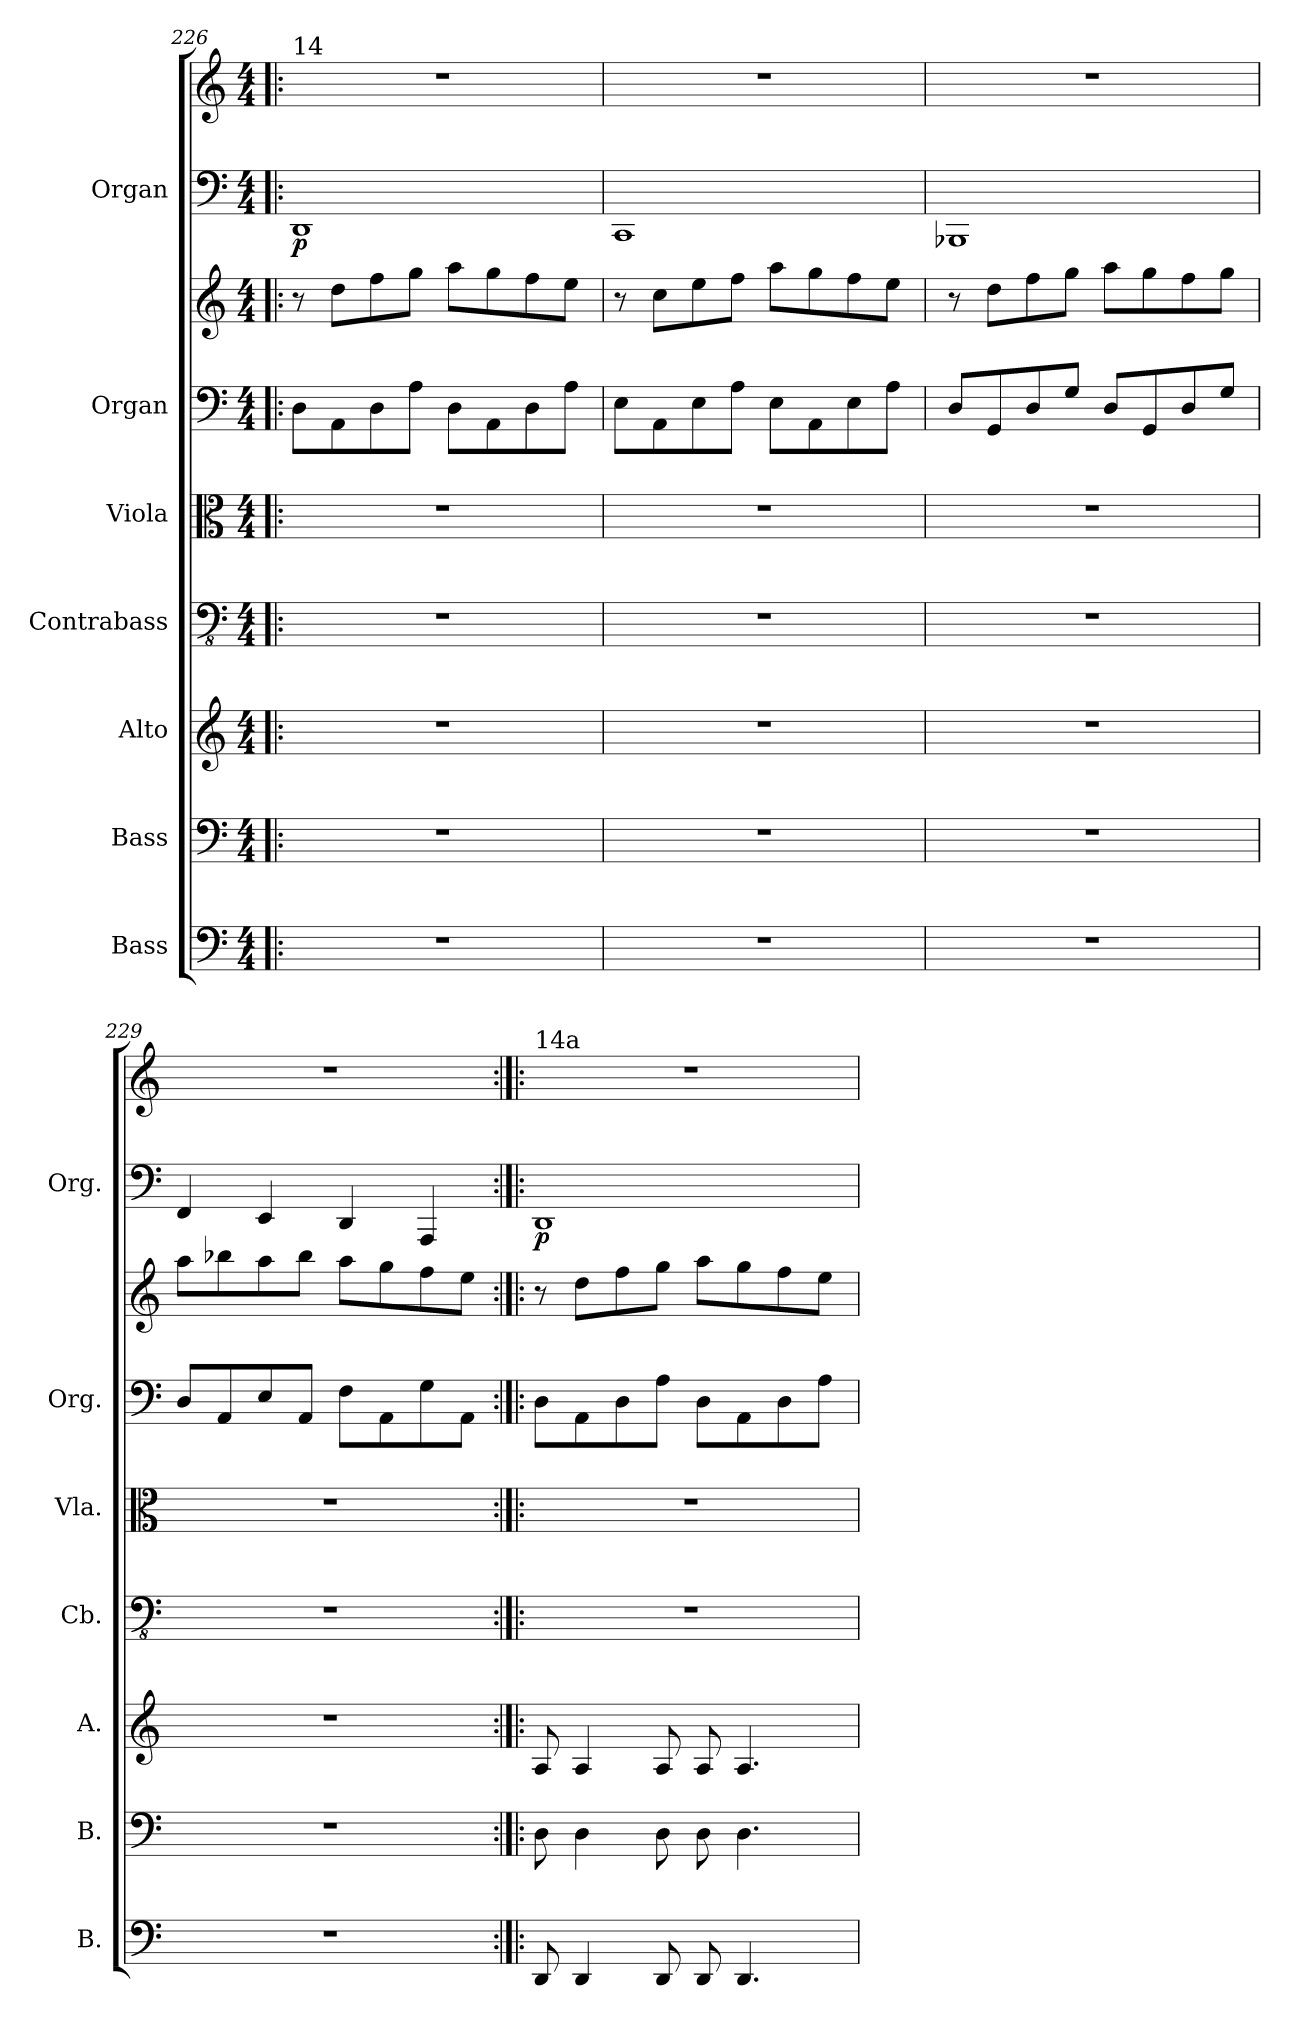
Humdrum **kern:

**kern	**kern	**kern	**kern	**kern	**kern	**kern	**kern	**kern	**dynam
*part7	*part6	*part5	*part4	*part3	*part2	*part2	*part1	*part1	*part1
*staff9	*staff8	*staff7	*staff6	*staff5	*staff4	*staff3	*staff2	*staff1	*staff1/2
*I"Bass	*I"Bass	*I"Alto	*I"Contrabass	*I"Viola	*I"Organ	*	*I"Organ	*	*
*I'B.	*I'B.	*I'A.	*I'Cb.	*I'Vla.	*I'Org.	*	*I'Org.	*	*
*clefF4	*clefF4	*clefG2	*clefFv4	*clefC3	*clefF4	*clefG2	*clefF4	*clefG2	*
*	*	*	*ITrd7c12	*	*	*	*	*	*
*k[]	*k[]	*k[]	*k[]	*k[]	*k[]	*k[]	*k[]	*k[]	*
*M4/4	*M4/4	*M4/4	*M4/4	*M4/4	*M4/4	*M4/4	*M4/4	*M4/4	*
=226!|:	=226!|:	=226!|:	=226!|:	=226!|:	=226!|:	=226!|:	=226!|:	=226!|:	=226!|:
!	!	!	!	!	!	!	!	!LO:TX:a:t=14	!
!	!	!	!	!	!	!	!	!	!LO:DY:b=2
1r	1r	1r	1r	1r	8D\L	8r	1DD	1r	p
.	.	.	.	.	8AA\	8dd\L	.	.	.
.	.	.	.	.	8D\	8ff\	.	.	.
.	.	.	.	.	8A\J	8gg\J	.	.	.
.	.	.	.	.	8D\L	8aa\L	.	.	.
.	.	.	.	.	8AA\	8gg\	.	.	.
.	.	.	.	.	8D\	8ff\	.	.	.
.	.	.	.	.	8A\J	8ee\J	.	.	.
!!LO:PB:g=z
=227	=227	=227	=227	=227	=227	=227	=227	=227	=227
1r	1r	1r	1r	1r	8E\L	8r	1CC	1r	.
.	.	.	.	.	8AA\	8cc\L	.	.	.
.	.	.	.	.	8E\	8ee\	.	.	.
.	.	.	.	.	8A\J	8ff\J	.	.	.
.	.	.	.	.	8E\L	8aa\L	.	.	.
.	.	.	.	.	8AA\	8gg\	.	.	.
.	.	.	.	.	8E\	8ff\	.	.	.
.	.	.	.	.	8A\J	8ee\J	.	.	.
=228	=228	=228	=228	=228	=228	=228	=228	=228	=228
1r	1r	1r	1r	1r	8D/L	8r	1BBB-X	1r	.
.	.	.	.	.	8GG/	8dd\L	.	.	.
.	.	.	.	.	8D/	8ff\	.	.	.
.	.	.	.	.	8G/J	8gg\J	.	.	.
.	.	.	.	.	8D/L	8aa\L	.	.	.
.	.	.	.	.	8GG/	8gg\	.	.	.
.	.	.	.	.	8D/	8ff\	.	.	.
.	.	.	.	.	8G/J	8gg\J	.	.	.
=229	=229	=229	=229	=229	=229	=229	=229	=229	=229
1r	1r	1r	1r	1r	8D/L	8aa\L	4FF/	1r	.
.	.	.	.	.	8AA/	8bb-X\	.	.	.
.	.	.	.	.	8E/	8aa\	4EE/	.	.
.	.	.	.	.	8AA/J	8bb-\J	.	.	.
.	.	.	.	.	8F\L	8aa\L	4DD/	.	.
.	.	.	.	.	8AA\	8gg\	.	.	.
.	.	.	.	.	8G\	8ff\	4AAA/	.	.
.	.	.	.	.	8AA\J	8ee\J	.	.	.
=230:|!|:	=230:|!|:	=230:|!|:	=230:|!|:	=230:|!|:	=230:|!|:	=230:|!|:	=230:|!|:	=230:|!|:	=230:|!|:
!	!	!	!	!	!	!	!	!LO:TX:a:t=14a	!
!	!	!	!	!	!	!	!	!	!LO:DY:b=2
8DD/	8D\	8A/	1r	1r	8D\L	8r	1DD	1r	p
4DD/	4D\	4A/	.	.	8AA\	8dd\L	.	.	.
.	.	.	.	.	8D\	8ff\	.	.	.
8DD/	8D\	8A/	.	.	8A\J	8gg\J	.	.	.
8DD/	8D\	8A/	.	.	8D\L	8aa\L	.	.	.
4.DD/	4.D\	4.A/	.	.	8AA\	8gg\	.	.	.
.	.	.	.	.	8D\	8ff\	.	.	.
.	.	.	.	.	8A\J	8ee\J	.	.	.
=	=	=	=	=	=	=	=	=	=
*-	*-	*-	*-	*-	*-	*-	*-	*-	*-
